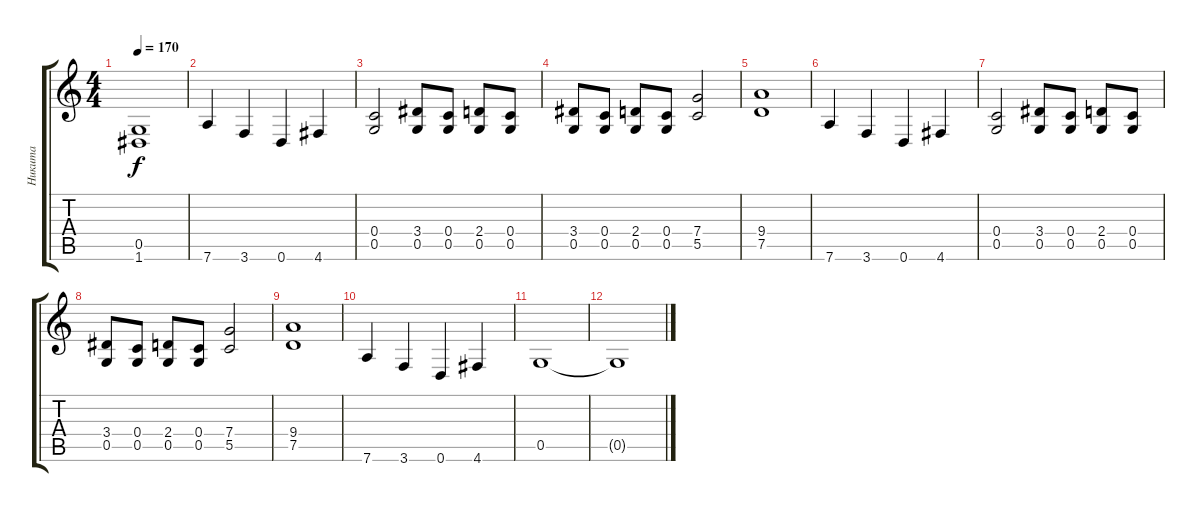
\track ("Никита" "Никита") {instrument distortionguitar}
\staff {score tabs}
\tuning (D4 A3 F3 C3 G2 D2) {hide}
\ts (4 4)
\tempo 170
\clef g2
\ks c
(0.5 1.6).1{dy f} |
7.6.4 3.6.4 0.6.4 4.6.4 |
(0.4 0.5).2 (3.4 0.5).8 (0.4 0.5).8 (2.4 0.5).8 (0.4 0.5).8 |
(3.4 0.5).8 (0.4 0.5).8 (2.4 0.5).8 (0.4 0.5).8 (7.4 5.5).2 |
(9.4 7.5).1 |
7.6.4 3.6.4 0.6.4 4.6.4 |
(0.4 0.5).2 (3.4 0.5).8 (0.4 0.5).8 (2.4 0.5).8 (0.4 0.5).8 |
(3.4 0.5).8 (0.4 0.5).8 (2.4 0.5).8 (0.4 0.5).8 (7.4 5.5).2 |
(9.4 7.5).1 |
7.6.4 3.6.4 0.6.4 4.6.4 |
0.5.1 |
0.5{t}.1
